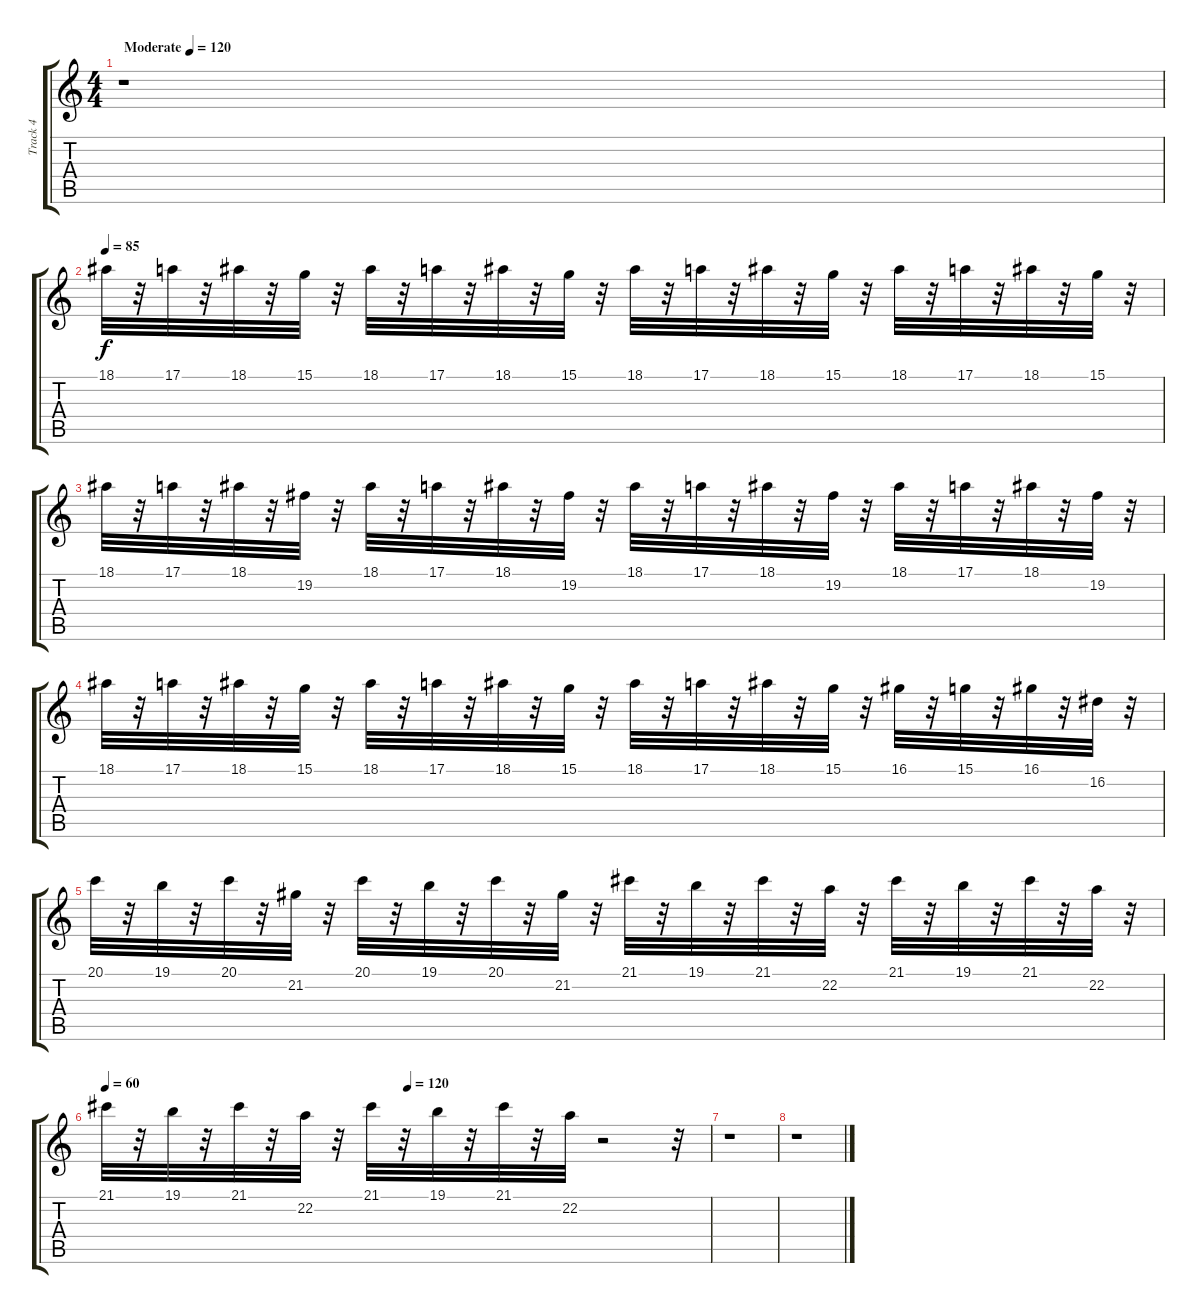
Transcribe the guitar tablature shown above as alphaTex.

\track ("Track 4" "Track 4") {instrument oboe}
\staff {score tabs}
\tuning (E4 B3 G3 D3 A2 E2) {hide}
\ts (4 4)
\tempo (120 "Moderate")
\clef g2
\ks c
r.1{dy f instrument oboe} |
\tempo 85
18.1.32 r.32 17.1.32 r.32 18.1.32 r.32 15.1.32 r.32 18.1.32 r.32 17.1.32 r.32 18.1.32 r.32 15.1.32 r.32 18.1.32 r.32 17.1.32 r.32 18.1.32 r.32 15.1.32 r.32 18.1.32 r.32 17.1.32 r.32 18.1.32 r.32 15.1.32 r.32 |
18.1.32 r.32 17.1.32 r.32 18.1.32 r.32 19.2.32 r.32 18.1.32 r.32 17.1.32 r.32 18.1.32 r.32 19.2.32 r.32 18.1.32 r.32 17.1.32 r.32 18.1.32 r.32 19.2.32 r.32 18.1.32 r.32 17.1.32 r.32 18.1.32 r.32 19.2.32 r.32 |
18.1.32 r.32 17.1.32 r.32 18.1.32 r.32 15.1.32 r.32 18.1.32 r.32 17.1.32 r.32 18.1.32 r.32 15.1.32 r.32 18.1.32 r.32 17.1.32 r.32 18.1.32 r.32 15.1.32 r.32 16.1.32 r.32 15.1.32 r.32 16.1.32 r.32 16.2.32 r.32 |
20.1.32 r.32 19.1.32 r.32 20.1.32 r.32 21.2.32 r.32 20.1.32 r.32 19.1.32 r.32 20.1.32 r.32 21.2.32 r.32 21.1.32 r.32 19.1.32 r.32 21.1.32 r.32 22.2.32 r.32 21.1.32 r.32 19.1.32 r.32 21.1.32 r.32 22.2.32 r.32 |
\tempo 60
\tempo (120 0.5)
21.1.32 r.32 19.1.32 r.32 21.1.32 r.32 22.2.32 r.32 21.1.32 r.32 19.1.32 r.32 21.1.32 r.32 22.2.32 r.2 r.32 |
r.1 |
r.1
